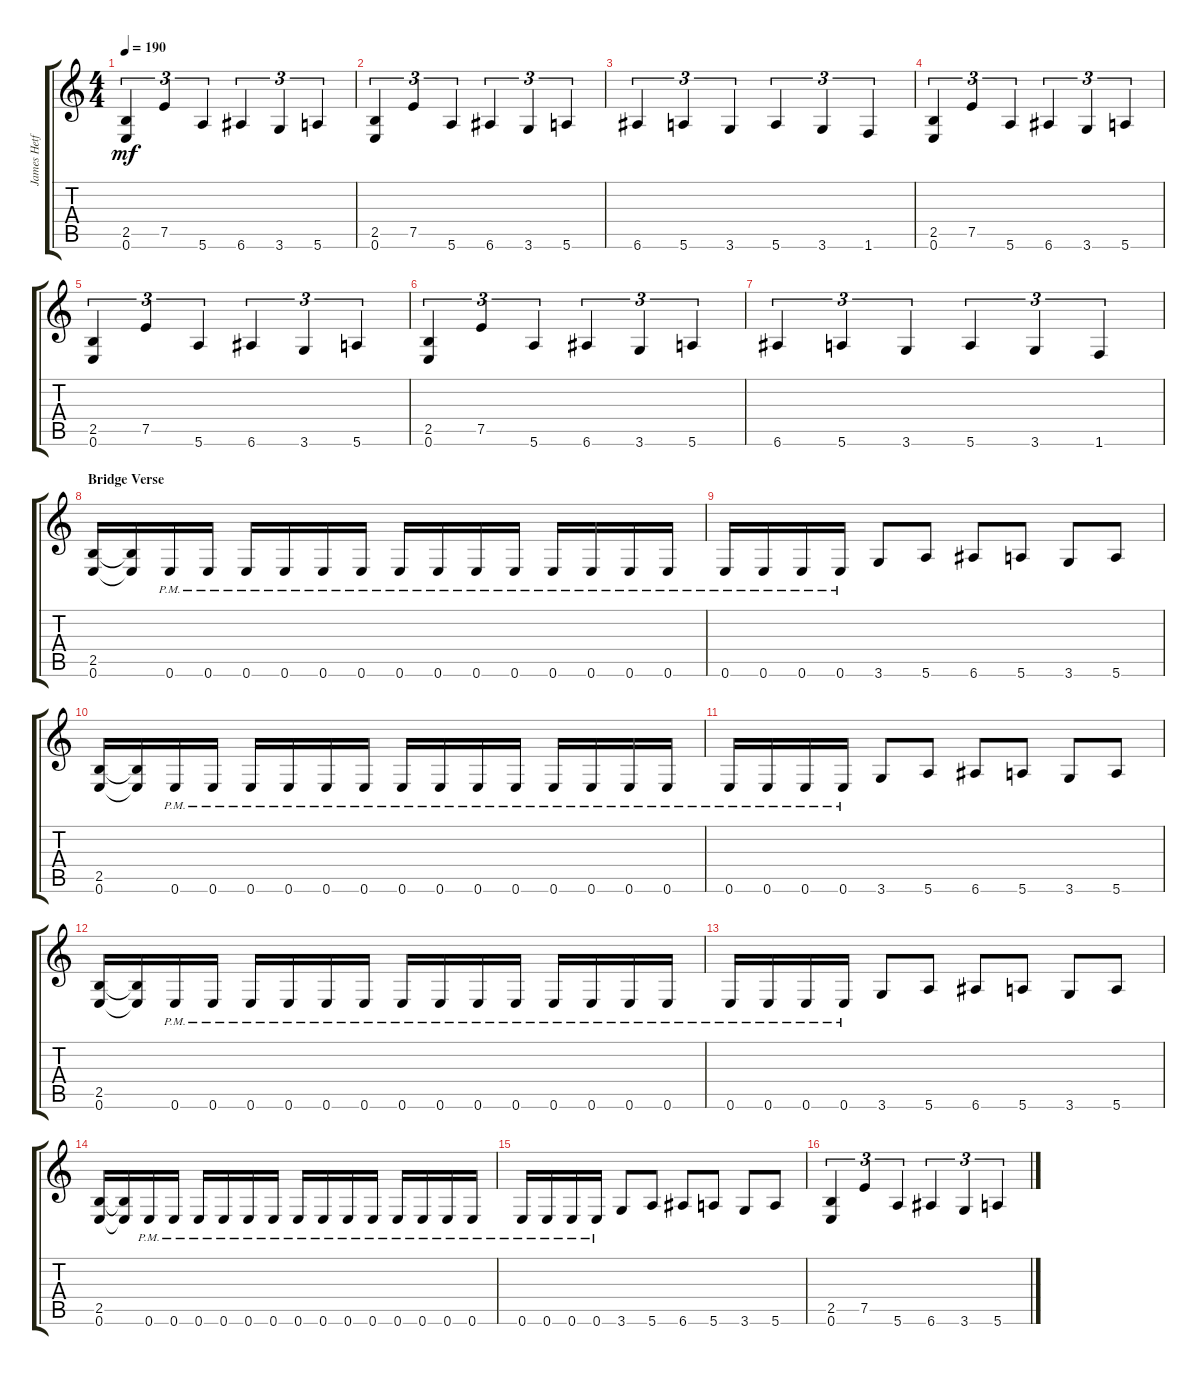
\track ("James Hetfield" "James Hetf") {instrument distortionguitar}
\staff {score tabs}
\tuning (E4 B3 G3 D3 A2 E2) {hide}
\ts (4 4)
\tempo 190
\clef g2
\ks c
(2.5 0.6).4{tu (3 2) dy mf} 7.5.4{tu (3 2)} 5.6.4{tu (3 2)} 6.6.4{tu (3 2)} 3.6.4{tu (3 2)} 5.6.4{tu (3 2)} |
(2.5 0.6).4{tu (3 2)} 7.5.4{tu (3 2)} 5.6.4{tu (3 2)} 6.6.4{tu (3 2)} 3.6.4{tu (3 2)} 5.6.4{tu (3 2)} |
6.6.4{tu (3 2)} 5.6.4{tu (3 2)} 3.6.4{tu (3 2)} 5.6.4{tu (3 2)} 3.6.4{tu (3 2)} 1.6.4{tu (3 2)} |
(2.5 0.6).4{tu (3 2)} 7.5.4{tu (3 2)} 5.6.4{tu (3 2)} 6.6.4{tu (3 2)} 3.6.4{tu (3 2)} 5.6.4{tu (3 2)} |
(2.5 0.6).4{tu (3 2)} 7.5.4{tu (3 2)} 5.6.4{tu (3 2)} 6.6.4{tu (3 2)} 3.6.4{tu (3 2)} 5.6.4{tu (3 2)} |
(2.5 0.6).4{tu (3 2)} 7.5.4{tu (3 2)} 5.6.4{tu (3 2)} 6.6.4{tu (3 2)} 3.6.4{tu (3 2)} 5.6.4{tu (3 2)} |
6.6.4{tu (3 2)} 5.6.4{tu (3 2)} 3.6.4{tu (3 2)} 5.6.4{tu (3 2)} 3.6.4{tu (3 2)} 1.6.4{tu (3 2)} |
\section ("" "Bridge Verse")
(2.5 0.6).16 (2.5{t} 0.6{t}).16 0.6{pm}.16 0.6{pm}.16 0.6{pm}.16 0.6{pm}.16 0.6{pm}.16 0.6{pm}.16 0.6{pm}.16 0.6{pm}.16 0.6{pm}.16 0.6{pm}.16 0.6{pm}.16 0.6{pm}.16 0.6{pm}.16 0.6{pm}.16 |
0.6{pm}.16 0.6{pm}.16 0.6{pm}.16 0.6{pm}.16 3.6.8 5.6.8 6.6.8 5.6.8 3.6.8 5.6.8 |
(2.5 0.6).16 (2.5{t} 0.6{t}).16 0.6{pm}.16 0.6{pm}.16 0.6{pm}.16 0.6{pm}.16 0.6{pm}.16 0.6{pm}.16 0.6{pm}.16 0.6{pm}.16 0.6{pm}.16 0.6{pm}.16 0.6{pm}.16 0.6{pm}.16 0.6{pm}.16 0.6{pm}.16 |
0.6{pm}.16 0.6{pm}.16 0.6{pm}.16 0.6{pm}.16 3.6.8 5.6.8 6.6.8 5.6.8 3.6.8 5.6.8 |
(2.5 0.6).16 (2.5{t} 0.6{t}).16 0.6{pm}.16 0.6{pm}.16 0.6{pm}.16 0.6{pm}.16 0.6{pm}.16 0.6{pm}.16 0.6{pm}.16 0.6{pm}.16 0.6{pm}.16 0.6{pm}.16 0.6{pm}.16 0.6{pm}.16 0.6{pm}.16 0.6{pm}.16 |
0.6{pm}.16 0.6{pm}.16 0.6{pm}.16 0.6{pm}.16 3.6.8 5.6.8 6.6.8 5.6.8 3.6.8 5.6.8 |
(2.5 0.6).16 (2.5{t} 0.6{t}).16 0.6{pm}.16 0.6{pm}.16 0.6{pm}.16 0.6{pm}.16 0.6{pm}.16 0.6{pm}.16 0.6{pm}.16 0.6{pm}.16 0.6{pm}.16 0.6{pm}.16 0.6{pm}.16 0.6{pm}.16 0.6{pm}.16 0.6{pm}.16 |
0.6{pm}.16 0.6{pm}.16 0.6{pm}.16 0.6{pm}.16 3.6.8 5.6.8 6.6.8 5.6.8 3.6.8 5.6.8 |
(2.5 0.6).4{tu (3 2)} 7.5.4{tu (3 2)} 5.6.4{tu (3 2)} 6.6.4{tu (3 2)} 3.6.4{tu (3 2)} 5.6.4{tu (3 2)}
